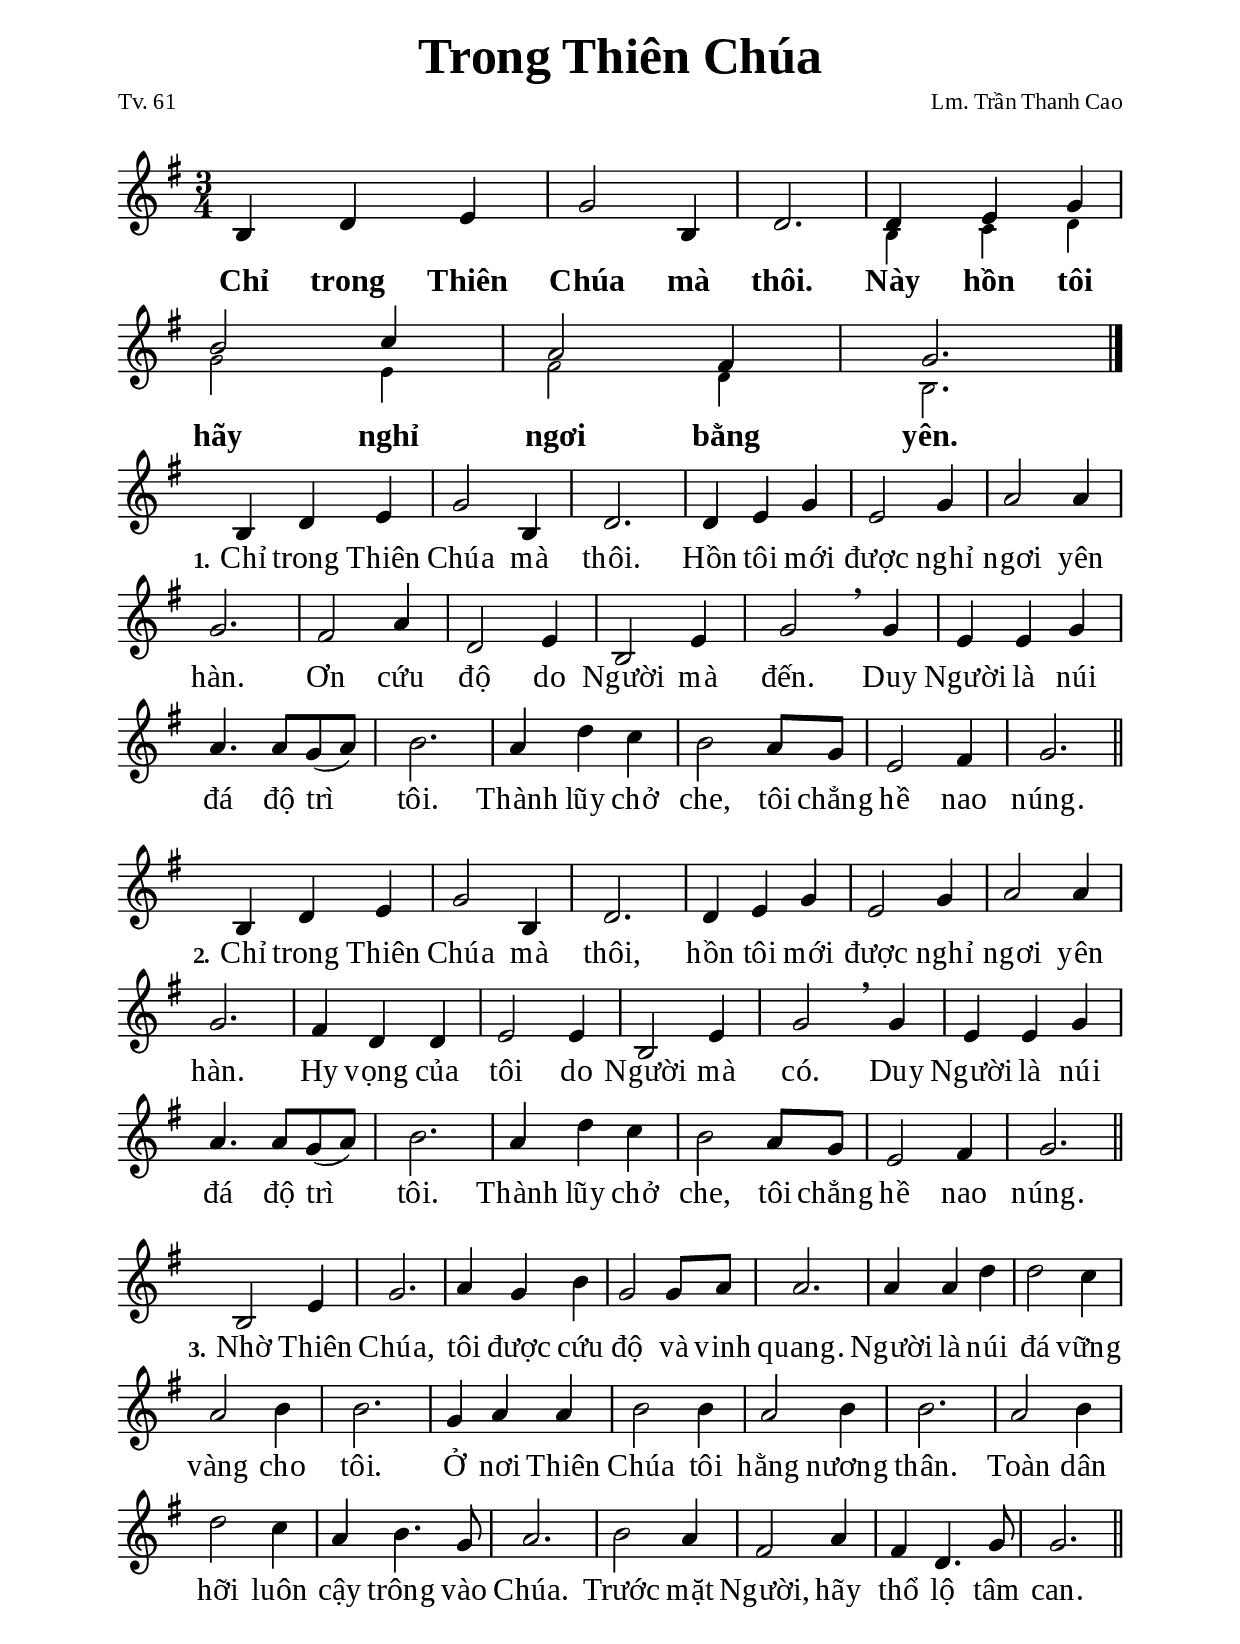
% Cài đặt chung
\version "2.20.0"
\include "english.ly"

\header {
  title = \markup { \fontsize #3 "Trong Thiên Chúa" }
  poet = "Tv. 61"
  composer = "Lm. Trần Thanh Cao"
  arranger = " "
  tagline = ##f
}

\paper {
  #(set-paper-size "a4")
  top-margin = 10\mm
  bottom-margin = 10\mm
  left-margin = 20\mm
  right-margin = 20\mm
  indent = #0
  #(define fonts
    (make-pango-font-tree
      "Liberation Serif"
      "Liberation Serif"
      "Liberation Serif"
      (/ 20 20)))
  page-count = #1
}

% Nhạc điệp khúc
nhacDiepKhucSop = \relative c' {
  b4 d e |
  g2 b,4 |
  d2. |
  d4 e g |
  b2 c4 |
  a2 fs4 |
  g2. \bar "|."
}

nhacDiepKhucBas = \relative c' {
  \skip 2.
  \skip 2.
  \skip 2.
  b4 c d |
  g2 e4 |
  fs2 d4 |
  b2.
}

% Nhạc phiên khúc
nhacPhienKhucMot = \relative c' {
  b4 d e |
  g2 b,4 |
  d2. |
  d4 e g |
  e2 g4 |
  a2 a4 |
  g2. |
  fs2 a4 |
  d,2 e4 |
  b2 e4 |
  g2 \breathe g4 |
  e4 e g |
  a4. a8 g (a) |
  b2. |
  a4 d c |
  b2 a8 g |
  e2 fs4 |
  g2. \bar "||"
}

nhacPhienKhucHai = \relative c' {
  b4 d e |
  g2 b,4 |
  d2. |
  d4 e g |
  e2 g4 |
  a2 a4 |
  g2. |
  fs4 d d |
  e2 e4 |
  b2 e4 |
  g2 \breathe g4 |
  e4 e g |
  a4. a8 g (a) |
  b2. |
  a4 d c |
  b2 a8 g |
  e2 fs4 |
  g2. \bar "||"
}

nhacPhienKhucBa = \relative c' {
  b2 e4 |
  g2. |
  a4 g b |
  g2 g8 a |
  a2. |
  a4 a d |
  d2 c4 |
  a2 b4 |
  b2. |
  g4 a a |
  b2 b4 |
  a2 b4 |
  b2. |
  a2 b4 |
  d2 c4 |
  a b4. g8 |
  a2. |
  b2 a4 |
  fs2 a4 |
  fs d4. g8 |
  g2. \bar "||"
}

% Lời điệp khúc
loiDiepKhuc = \lyricmode {
  Chỉ trong Thiên Chúa mà thôi.
  Này hồn tôi hãy nghỉ ngơi bằng yên.
}

% Lời phiên khúc
loiPhienKhucMot = \lyricmode {
  \set stanza = #"1."
  Chỉ trong Thiên Chúa mà thôi.
  Hồn tôi mới được nghỉ ngơi yên hàn.
  Ơn cứu độ do Người mà đến.
  Duy Người là núi đá độ trì tôi.
  Thành lũy chở che, tôi chẳng hề nao núng.
}

loiPhienKhucHai = \lyricmode {
  \set stanza = #"2."
  Chỉ trong Thiên Chúa mà thôi,
  hồn tôi mới được nghỉ ngơi yên hàn.
  Hy vọng của tôi do Người mà có.
  Duy Người là núi đá độ trì tôi.
  Thành lũy chở che, tôi chẳng hề nao núng.
}

loiPhienKhucBa = \lyricmode {
  \set stanza = #"3."
  Nhờ Thiên Chúa, tôi được cứu độ và vinh quang.
  Người là núi đá vững vàng cho tôi.
  Ở nơi Thiên Chúa tôi hằng nương thân.
  Toàn dân hỡi luôn cậy trông vào Chúa.
  Trước mặt Người, hãy thổ lộ tâm can.
}


% Dàn trang
\score {
  \new ChoirStaff <<
    \new Staff = diepKhuc \with {
        \consists "Merge_rests_engraver"
        \magnifyStaff #(magstep +1)
      }
      <<
      \new Voice = beSop {
        \voiceOne \key g \major \time 3/4 \nhacDiepKhucSop
      }
      \new Voice = beBas {
        \override NoteHead.font-size = #-2
        \voiceTwo \key g \major \time 3/4 \nhacDiepKhucBas
      }
    >>
    \new Lyrics \lyricsto beSop \loiDiepKhuc
  >>
  \layout {
    \override Lyrics.LyricText.font-series = #'bold
    \override Lyrics.LyricText.font-size = #+3
    \override Lyrics.LyricSpace.minimum-distance = #4.0
    \override Score.BarNumber.break-visibility = ##(#f #f #f)
    \override Score.SpacingSpanner.uniform-stretching = ##t
  }
}

\score {
  \new ChoirStaff <<
    \new Staff = phienKhuc \with {
        \magnifyStaff #(magstep +1)
      }
      <<
      \new Voice = beSop {
        \key g \major \time 3/4 \nhacPhienKhucMot
      }
    >>
    \new Lyrics \lyricsto beSop \loiPhienKhucMot
  >>
  \layout {
    \override Staff.TimeSignature.transparent = ##t
    \override Lyrics.LyricText.font-size = #+3
    \override Lyrics.LyricSpace.minimum-distance = #0.5
    \override Score.BarNumber.break-visibility = ##(#f #f #f)
    \override Score.SpacingSpanner.uniform-stretching = ##t
  }
}

\score {
  \new ChoirStaff <<
    \new Staff = phienKhuc \with {
        \magnifyStaff #(magstep +1)
      }
      <<
      \new Voice = beSop {
        \key g \major \time 3/4 \nhacPhienKhucHai
      }
    >>
    \new Lyrics \lyricsto beSop \loiPhienKhucHai
  >>
  \layout {
    \override Staff.TimeSignature.transparent = ##t
    \override Lyrics.LyricText.font-size = #+3
    \override Lyrics.LyricSpace.minimum-distance = #0.5
    \override Score.BarNumber.break-visibility = ##(#f #f #f)
    \override Score.SpacingSpanner.uniform-stretching = ##t
  }
}

\score {
  \new ChoirStaff <<
    \new Staff = phienKhuc \with {
        \magnifyStaff #(magstep +1)
      }
      <<
      \new Voice = beSop {
        \key g \major \time 3/4 \nhacPhienKhucBa
      }
    >>
    \new Lyrics \lyricsto beSop \loiPhienKhucBa
  >>
  \layout {
    \override Staff.TimeSignature.transparent = ##t
    \override Lyrics.LyricText.font-size = #+3
    \override Lyrics.LyricSpace.minimum-distance = #0.5
    \override Score.BarNumber.break-visibility = ##(#f #f #f)
    \override Score.SpacingSpanner.uniform-stretching = ##t
  }
}
